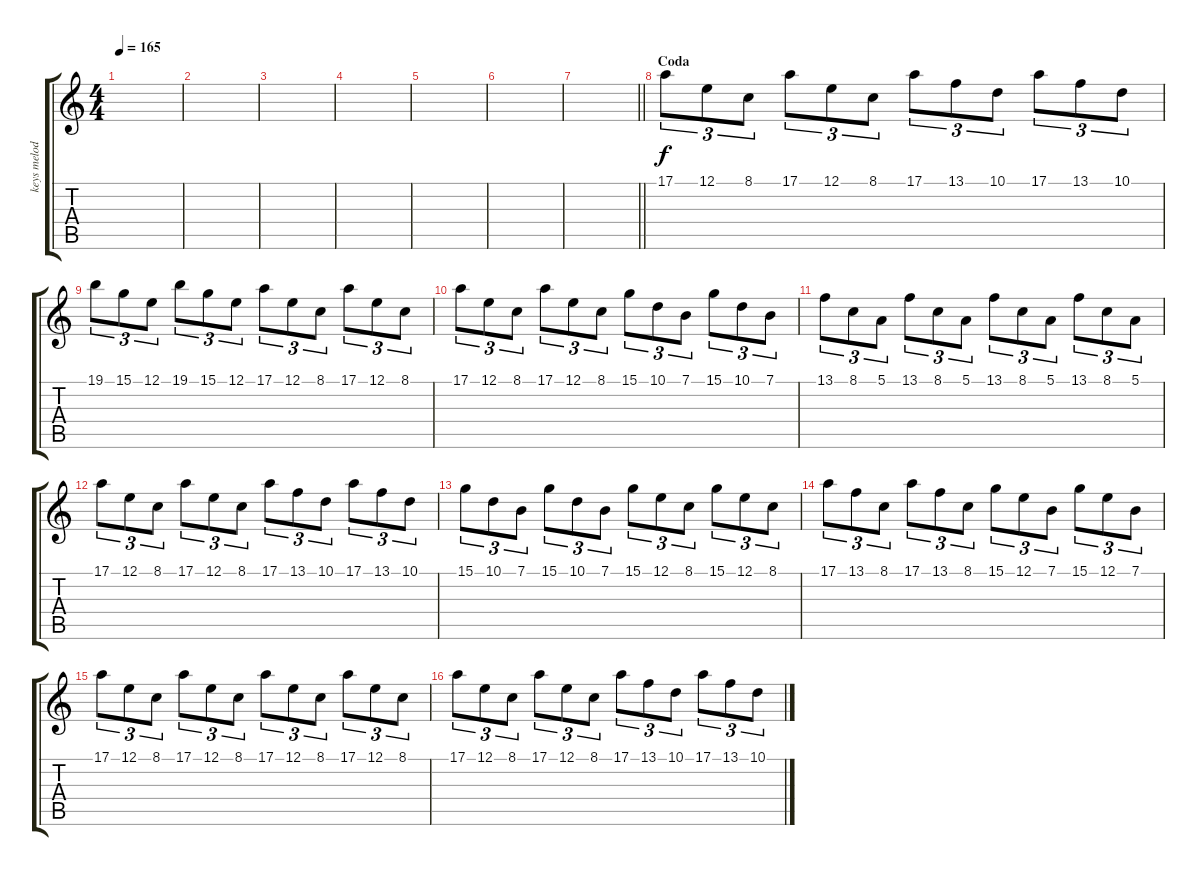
\track ("keys melody" "keys melod") {instrument musicbox}
\staff {score tabs}
\tuning (E4 B3 G3 D3 A2 E2) {hide}
\ts (4 4)
\tempo 165
\clef g2
\ks aminor
|
|
|
|
|
|
\barLineRight lightlight
|
\section ("" "Coda")
17.1.8{tu (3 2)} 12.1.8{tu (3 2)} 8.1.8{tu (3 2)} 17.1.8{tu (3 2)} 12.1.8{tu (3 2)} 8.1.8{tu (3 2)} 17.1.8{tu (3 2)} 13.1.8{tu (3 2)} 10.1.8{tu (3 2)} 17.1.8{tu (3 2)} 13.1.8{tu (3 2)} 10.1.8{tu (3 2)} |
19.1.8{tu (3 2)} 15.1.8{tu (3 2)} 12.1.8{tu (3 2)} 19.1.8{tu (3 2)} 15.1.8{tu (3 2)} 12.1.8{tu (3 2)} 17.1.8{tu (3 2)} 12.1.8{tu (3 2)} 8.1.8{tu (3 2)} 17.1.8{tu (3 2)} 12.1.8{tu (3 2)} 8.1.8{tu (3 2)} |
17.1.8{tu (3 2)} 12.1.8{tu (3 2)} 8.1.8{tu (3 2)} 17.1.8{tu (3 2)} 12.1.8{tu (3 2)} 8.1.8{tu (3 2)} 15.1.8{tu (3 2)} 10.1.8{tu (3 2)} 7.1.8{tu (3 2)} 15.1.8{tu (3 2)} 10.1.8{tu (3 2)} 7.1.8{tu (3 2)} |
13.1.8{tu (3 2)} 8.1.8{tu (3 2)} 5.1.8{tu (3 2)} 13.1.8{tu (3 2)} 8.1.8{tu (3 2)} 5.1.8{tu (3 2)} 13.1.8{tu (3 2)} 8.1.8{tu (3 2)} 5.1.8{tu (3 2)} 13.1.8{tu (3 2)} 8.1.8{tu (3 2)} 5.1.8{tu (3 2)} |
17.1.8{tu (3 2)} 12.1.8{tu (3 2)} 8.1.8{tu (3 2)} 17.1.8{tu (3 2)} 12.1.8{tu (3 2)} 8.1.8{tu (3 2)} 17.1.8{tu (3 2)} 13.1.8{tu (3 2)} 10.1.8{tu (3 2)} 17.1.8{tu (3 2)} 13.1.8{tu (3 2)} 10.1.8{tu (3 2)} |
15.1.8{tu (3 2)} 10.1.8{tu (3 2)} 7.1.8{tu (3 2)} 15.1.8{tu (3 2)} 10.1.8{tu (3 2)} 7.1.8{tu (3 2)} 15.1.8{tu (3 2)} 12.1.8{tu (3 2)} 8.1.8{tu (3 2)} 15.1.8{tu (3 2)} 12.1.8{tu (3 2)} 8.1.8{tu (3 2)} |
17.1.8{tu (3 2)} 13.1.8{tu (3 2)} 8.1.8{tu (3 2)} 17.1.8{tu (3 2)} 13.1.8{tu (3 2)} 8.1.8{tu (3 2)} 15.1.8{tu (3 2)} 12.1.8{tu (3 2)} 7.1.8{tu (3 2)} 15.1.8{tu (3 2)} 12.1.8{tu (3 2)} 7.1.8{tu (3 2)} |
17.1.8{tu (3 2)} 12.1.8{tu (3 2)} 8.1.8{tu (3 2)} 17.1.8{tu (3 2)} 12.1.8{tu (3 2)} 8.1.8{tu (3 2)} 17.1.8{tu (3 2)} 12.1.8{tu (3 2)} 8.1.8{tu (3 2)} 17.1.8{tu (3 2)} 12.1.8{tu (3 2)} 8.1.8{tu (3 2)} |
17.1.8{tu (3 2)} 12.1.8{tu (3 2)} 8.1.8{tu (3 2)} 17.1.8{tu (3 2)} 12.1.8{tu (3 2)} 8.1.8{tu (3 2)} 17.1.8{tu (3 2)} 13.1.8{tu (3 2)} 10.1.8{tu (3 2)} 17.1.8{tu (3 2)} 13.1.8{tu (3 2)} 10.1.8{tu (3 2)}
